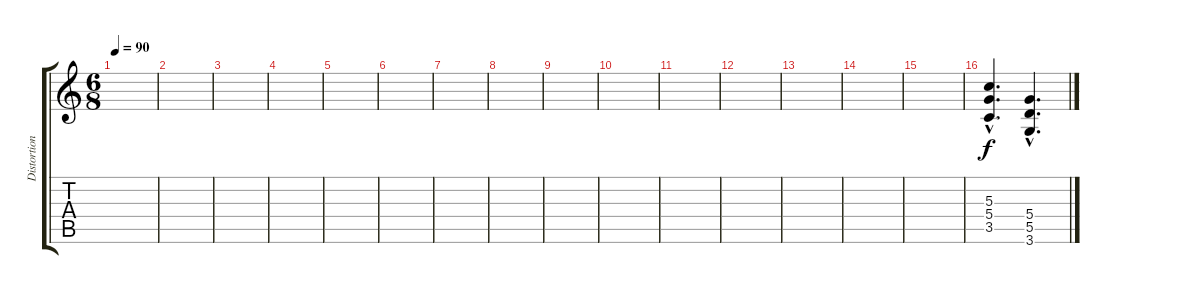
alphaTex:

\track ("Distortion Guitar" "Distortion") {instrument distortionguitar}
\staff {score tabs}
\tuning (E4 B3 G3 D3 A2 E2) {hide}
\ts (6 8)
\tempo 90
\clef g2
\ks c
|
|
|
|
|
|
|
|
|
|
|
|
|
|
|
(5.3{hac} 5.4{hac} 3.5{hac}).4{d} (5.4{hac} 5.5{hac} 3.6{hac}).4{d}
